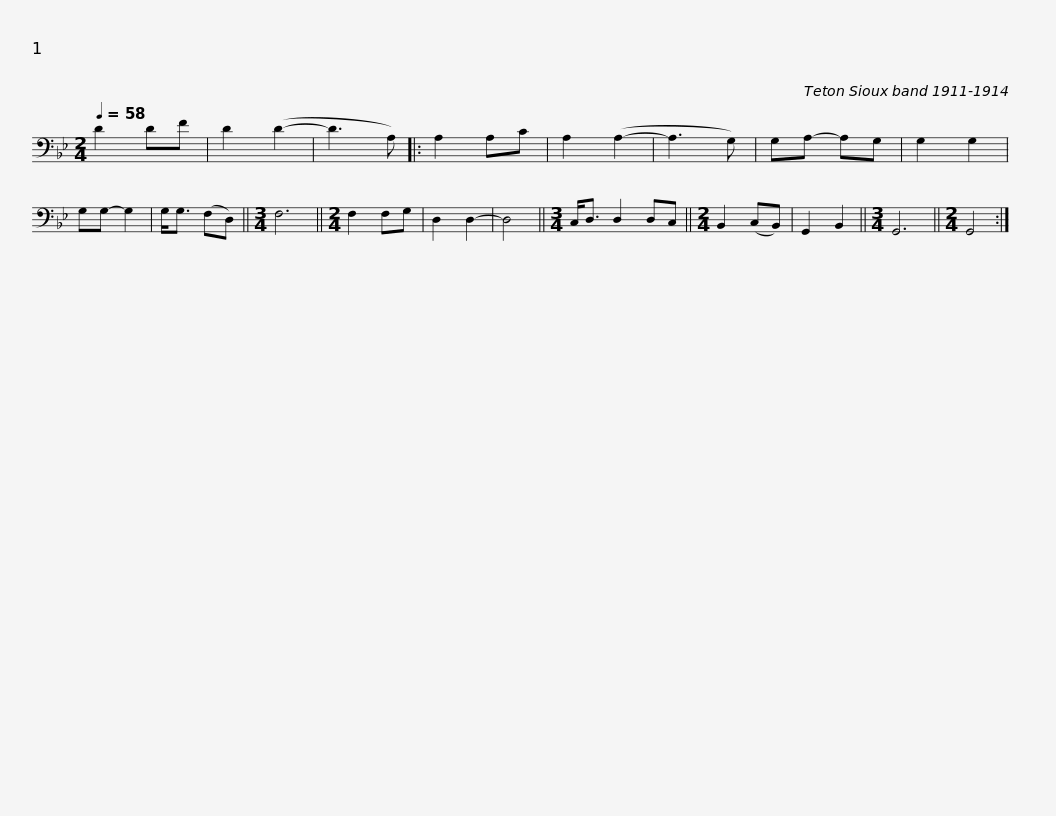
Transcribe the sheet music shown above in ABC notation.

X:1
L:1/8
Q:1/4=58
M:2/4
I:linebreak $
K:Bb
V:1 bass
V:1
 D2 DF | D2 (D2- | D3 A,) |: A,2 A,C | A,2 (A,2- | %5
 A,3 G,) | G,A,- A,G, | G,2 G,2 | G,G,- G,2 | G,<G, (F,D,) || %10
[M:3/4] F,6 ||[M:2/4] F,2 F,G, | D,2 D,2- |$ D,4 ||[M:3/4] C,<D, D,2 D,C, || %15
[M:2/4] B,,2 (C,B,,) | G,,2 B,,2 ||[M:3/4] G,,6 ||[M:2/4] G,,4 :| %19
